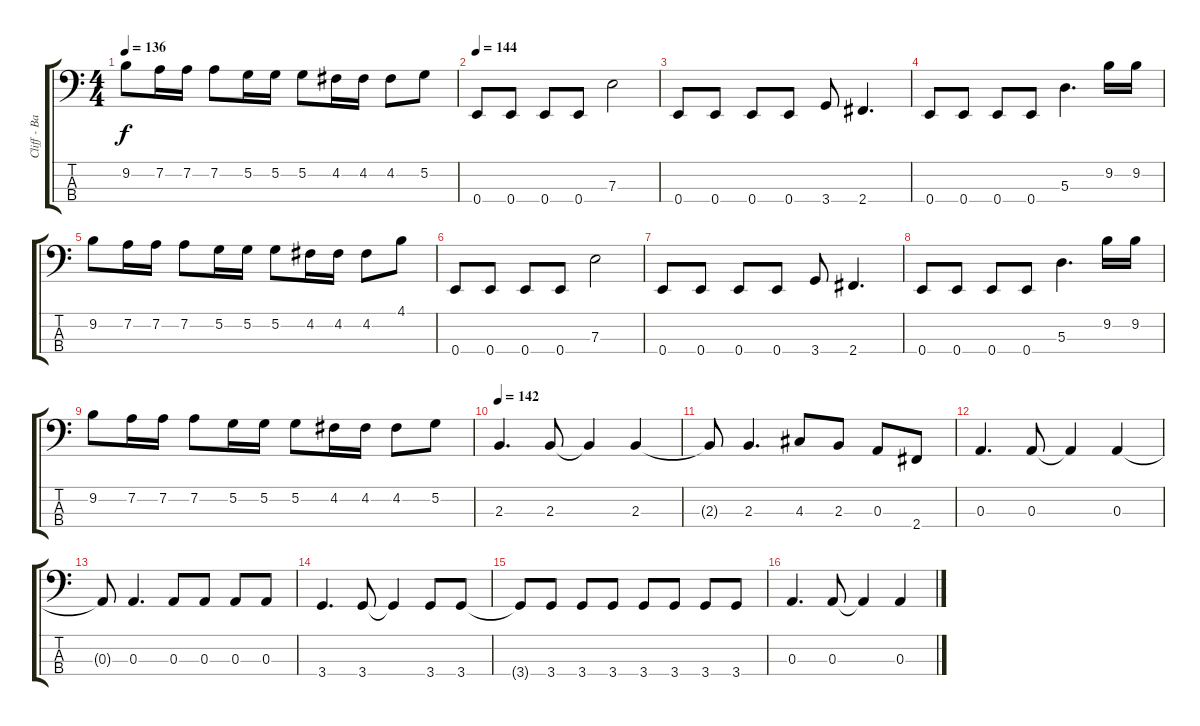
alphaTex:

\track ("Cliff - Bass" "Cliff - Ba") {instrument electricbassfinger}
\staff {score tabs}
\tuning (G2 D2 A1 E1) {hide}
\ts (4 4)
\tempo 136
\clef f4
\ks c
9.2.8{dy f} 7.2.16 7.2.16 7.2.8 5.2.16 5.2.16 5.2.8 4.2.16 4.2.16 4.2.8 5.2.8 |
\tempo 144
0.4.8 0.4.8 0.4.8 0.4.8 7.3.2 |
0.4.8 0.4.8 0.4.8 0.4.8 3.4.8 2.4.4{d} |
0.4.8 0.4.8 0.4.8 0.4.8 5.3.4{d} 9.2.16 9.2.16 |
9.2.8 7.2.16 7.2.16 7.2.8 5.2.16 5.2.16 5.2.8 4.2.16 4.2.16 4.2.8 4.1.8 |
0.4.8 0.4.8 0.4.8 0.4.8 7.3.2 |
0.4.8 0.4.8 0.4.8 0.4.8 3.4.8 2.4.4{d} |
0.4.8 0.4.8 0.4.8 0.4.8 5.3.4{d} 9.2.16 9.2.16 |
9.2.8 7.2.16 7.2.16 7.2.8 5.2.16 5.2.16 5.2.8 4.2.16 4.2.16 4.2.8 5.2.8 |
\tempo 142
2.3.4{d} 2.3.8 2.3{t}.4 2.3.4 |
2.3{t}.8 2.3.4{d} 4.3.8 2.3.8 0.3.8 2.4.8 |
0.3.4{d} 0.3.8 0.3{t}.4 0.3.4 |
0.3{t}.8 0.3.4{d} 0.3.8 0.3.8 0.3.8 0.3.8 |
3.4.4{d} 3.4.8 3.4{t}.4 3.4.8 3.4.8 |
3.4{t}.8 3.4.8 3.4.8 3.4.8 3.4.8 3.4.8 3.4.8 3.4.8 |
0.3.4{d} 0.3.8 0.3{t}.4 0.3.4
